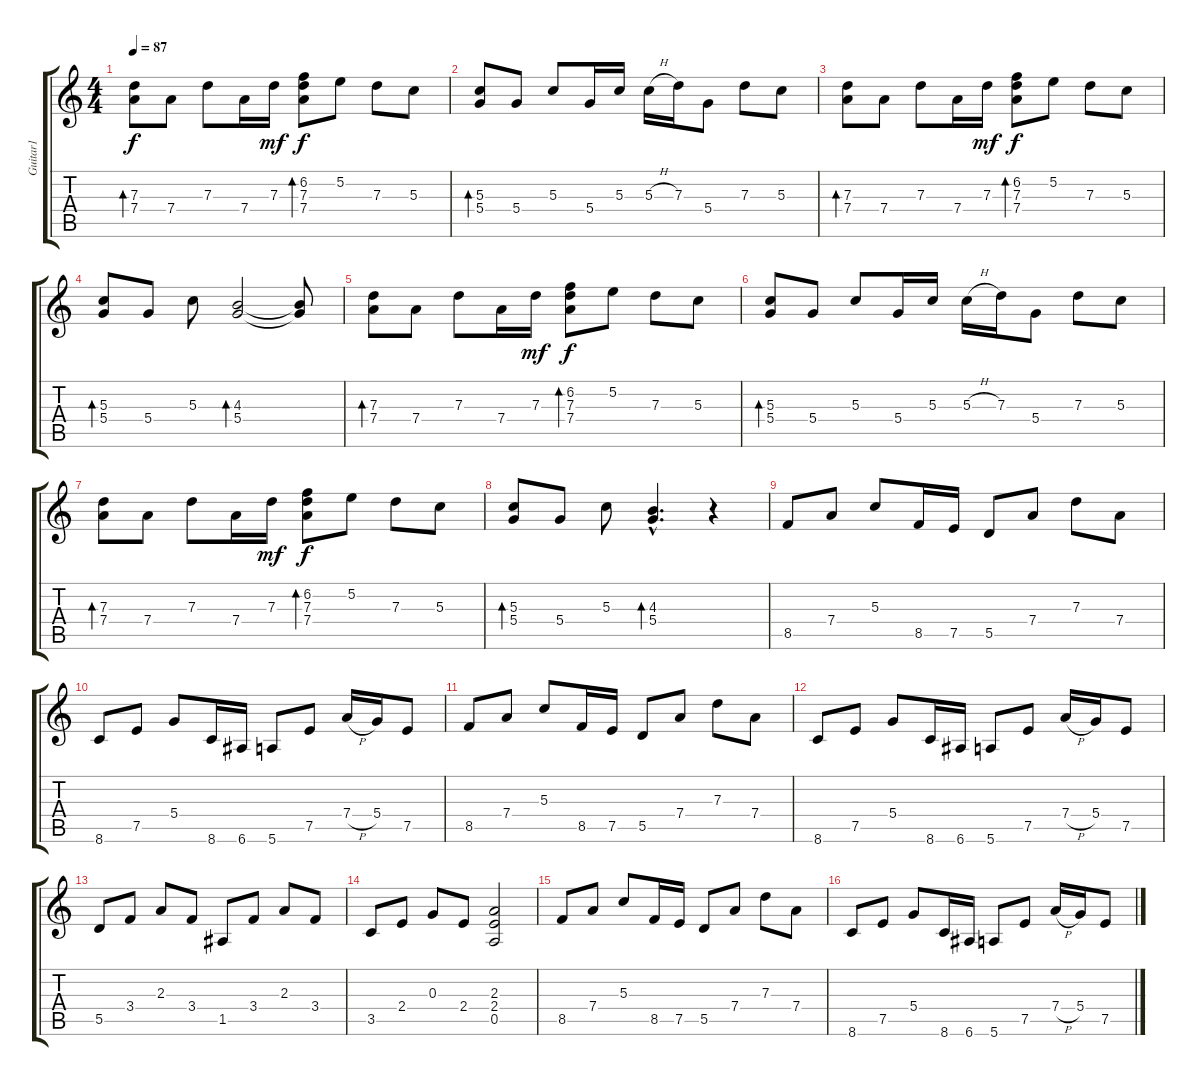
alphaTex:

\track ("Guitar1" "Guitar1") {instrument acousticguitarnylon}
\staff {score tabs}
\tuning (E4 B3 G3 D3 A2 E2) {hide}
\ts (4 4)
\tempo 87
\clef g2
\ks c
(7.3 7.4).8{bd 120 dy f} 7.4.8 7.3.8 7.4.16 7.3.16{dy mf} (6.2 7.3 7.4).8{bd 120 dy f} 5.2.8 7.3.8 5.3.8 |
(5.3 5.4).8{bd 120} 5.4.8 5.3.8 5.4.16 5.3.16 5.3{h}.16 7.3.16 5.4.8 7.3.8 5.3.8 |
(7.3 7.4).8{bd 120} 7.4.8 7.3.8 7.4.16 7.3.16{dy mf} (6.2 7.3 7.4).8{bd 120 dy f} 5.2.8 7.3.8 5.3.8 |
(5.3 5.4).8{bd 120} 5.4.8 5.3.8 (4.3 5.4).2{bd 120} (4.3{t} 5.4{t}).8 |
(7.3 7.4).8{bd 120} 7.4.8 7.3.8 7.4.16 7.3.16{dy mf} (6.2 7.3 7.4).8{bd 120 dy f} 5.2.8 7.3.8 5.3.8 |
(5.3 5.4).8{bd 120} 5.4.8 5.3.8 5.4.16 5.3.16 5.3{h}.16 7.3.16 5.4.8 7.3.8 5.3.8 |
(7.3 7.4).8{bd 120} 7.4.8 7.3.8 7.4.16 7.3.16{dy mf} (6.2 7.3 7.4).8{bd 120 dy f} 5.2.8 7.3.8 5.3.8 |
(5.3 5.4).8{bd 120} 5.4.8 5.3.8 (4.3{hac} 5.4{hac}).4{d bd 120} r.4 |
8.5.8 7.4.8 5.3.8 8.5.16 7.5.16 5.5.8 7.4.8 7.3.8 7.4.8 |
8.6.8 7.5.8 5.4.8 8.6.16 6.6.16 5.6.8 7.5.8 7.4{h}.16 5.4.16 7.5.8 |
8.5.8 7.4.8 5.3.8 8.5.16 7.5.16 5.5.8 7.4.8 7.3.8 7.4.8 |
8.6.8 7.5.8 5.4.8 8.6.16 6.6.16 5.6.8 7.5.8 7.4{h}.16 5.4.16 7.5.8 |
5.5.8 3.4.8 2.3.8 3.4.8 1.5.8 3.4.8 2.3.8 3.4.8 |
3.5.8 2.4.8 0.3.8 2.4.8 (2.3 2.4 0.5).2 |
8.5.8 7.4.8 5.3.8 8.5.16 7.5.16 5.5.8 7.4.8 7.3.8 7.4.8 |
8.6.8 7.5.8 5.4.8 8.6.16 6.6.16 5.6.8 7.5.8 7.4{h}.16 5.4.16 7.5.8
